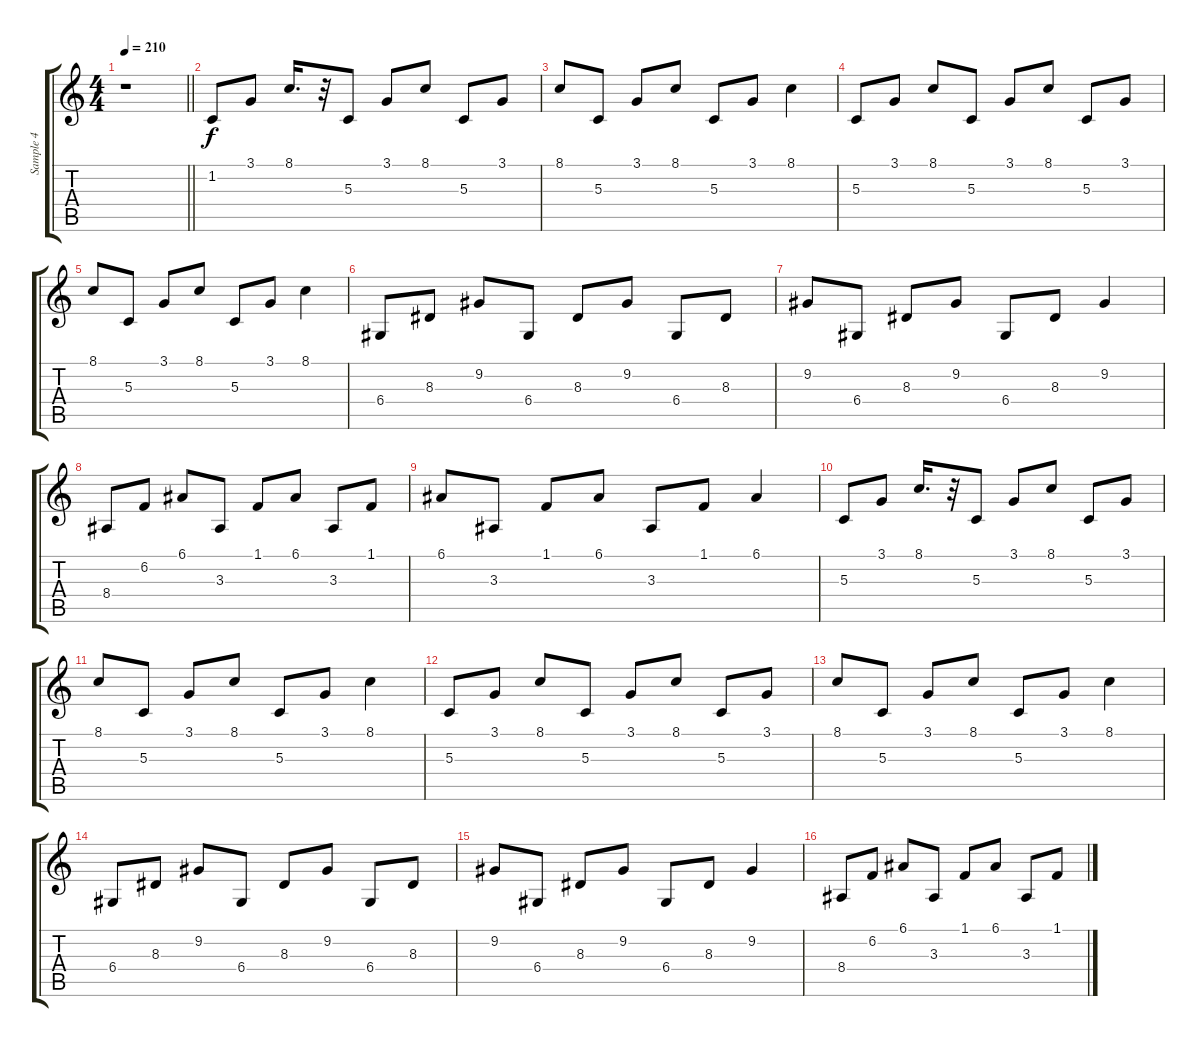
\track ("Sample 4" "Sample 4") {instrument lead1square}
\staff {score tabs}
\tuning (E4 B3 G3 D3 A2 E2) {hide}
\ts (4 4)
\tempo 210
\clef g2
\barLineRight lightlight
\ks c
r.1{dy f} |
\section ("" " ")
1.2.8 3.1.8 8.1.16{d} r.32 5.3.8 3.1.8 8.1.8 5.3.8 3.1.8 |
8.1.8 5.3.8 3.1.8 8.1.8 5.3.8 3.1.8 8.1.4 |
5.3.8 3.1.8 8.1.8 5.3.8 3.1.8 8.1.8 5.3.8 3.1.8 |
8.1.8 5.3.8 3.1.8 8.1.8 5.3.8 3.1.8 8.1.4 |
6.4.8 8.3.8 9.2.8 6.4.8 8.3.8 9.2.8 6.4.8 8.3.8 |
9.2.8 6.4.8 8.3.8 9.2.8 6.4.8 8.3.8 9.2.4 |
8.4.8 6.2.8 6.1.8 3.3.8 1.1.8 6.1.8 3.3.8 1.1.8 |
6.1.8 3.3.8 1.1.8 6.1.8 3.3.8 1.1.8 6.1.4 |
5.3.8 3.1.8 8.1.16{d} r.32 5.3.8 3.1.8 8.1.8 5.3.8 3.1.8 |
8.1.8 5.3.8 3.1.8 8.1.8 5.3.8 3.1.8 8.1.4 |
5.3.8 3.1.8 8.1.8 5.3.8 3.1.8 8.1.8 5.3.8 3.1.8 |
8.1.8 5.3.8 3.1.8 8.1.8 5.3.8 3.1.8 8.1.4 |
6.4.8 8.3.8 9.2.8 6.4.8 8.3.8 9.2.8 6.4.8 8.3.8 |
9.2.8 6.4.8 8.3.8 9.2.8 6.4.8 8.3.8 9.2.4 |
8.4.8 6.2.8 6.1.8 3.3.8 1.1.8 6.1.8 3.3.8 1.1.8
